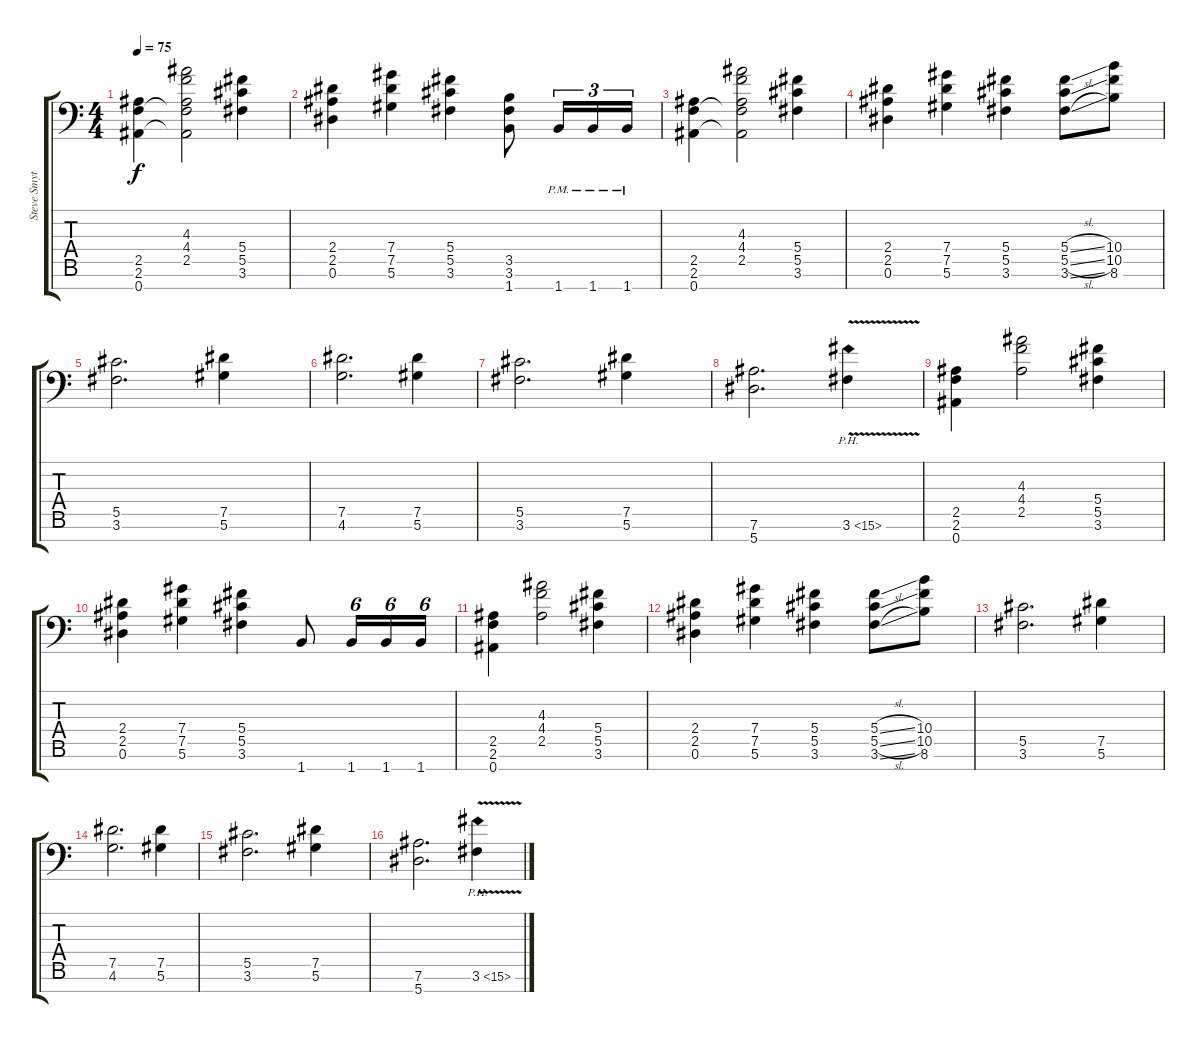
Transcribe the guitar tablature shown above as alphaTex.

\track ("Steve Smyth" "Steve Smyt") {instrument acousticguitarsteel}
\staff {score tabs}
\tuning (Eb4 Bb3 Gb3 Db3 Ab2 Eb2 Bb1) {hide}
\ts (4 4)
\tempo 75
\clef f4
\ks c
(2.5 2.6 0.7).4{dy f instrument distortionguitar} (4.3 4.4 2.5 2.6{t} 0.7{t}).2 (5.4 5.5 3.6).4 |
(2.4 2.5 0.6).4 (7.4 7.5 5.6).4 (5.4 5.5 3.6).4 (3.5 3.6 1.7).8 1.7{pm}.16{tu (3 2)} 1.7{pm}.16{tu (3 2)} 1.7{pm}.16{tu (3 2)} |
(2.5 2.6 0.7).4 (4.3 4.4 2.5 2.6{t} 0.7{t}).2 (5.4 5.5 3.6).4 |
(2.4 2.5 0.6).4 (7.4 7.5 5.6).4 (5.4 5.5 3.6).4 (5.4{sl} 5.5{sl} 3.6{sl}).8 (10.4 10.5 8.6).8 |
(5.5 3.6).2{d balance 8} (7.5 5.6).4 |
(7.5 4.6).2{d} (7.5 5.6).4 |
(5.5 3.6).2{d} (7.5 5.6).4 |
(7.6 5.7).2{d} 3.6{ph 12 v}.4 |
(2.5 2.6 0.7).4 (4.3 4.4 2.5).2 (5.4 5.5 3.6).4 |
(2.4 2.5 0.6).4 (7.4 7.5 5.6).4 (5.4 5.5 3.6).4 1.7.8 1.7.16{tu (6 4)} 1.7.16{tu (6 4)} 1.7.16{tu (6 4)} |
(2.5 2.6 0.7).4 (4.3 4.4 2.5).2 (5.4 5.5 3.6).4 |
(2.4 2.5 0.6).4 (7.4 7.5 5.6).4 (5.4 5.5 3.6).4 (5.4{sl} 5.5{sl} 3.6{sl}).8 (10.4 10.5 8.6).8 |
(5.5 3.6).2{d} (7.5 5.6).4 |
(7.5 4.6).2{d} (7.5 5.6).4 |
(5.5 3.6).2{d} (7.5 5.6).4 |
(7.6 5.7).2{d} 3.6{ph 12 v}.4
